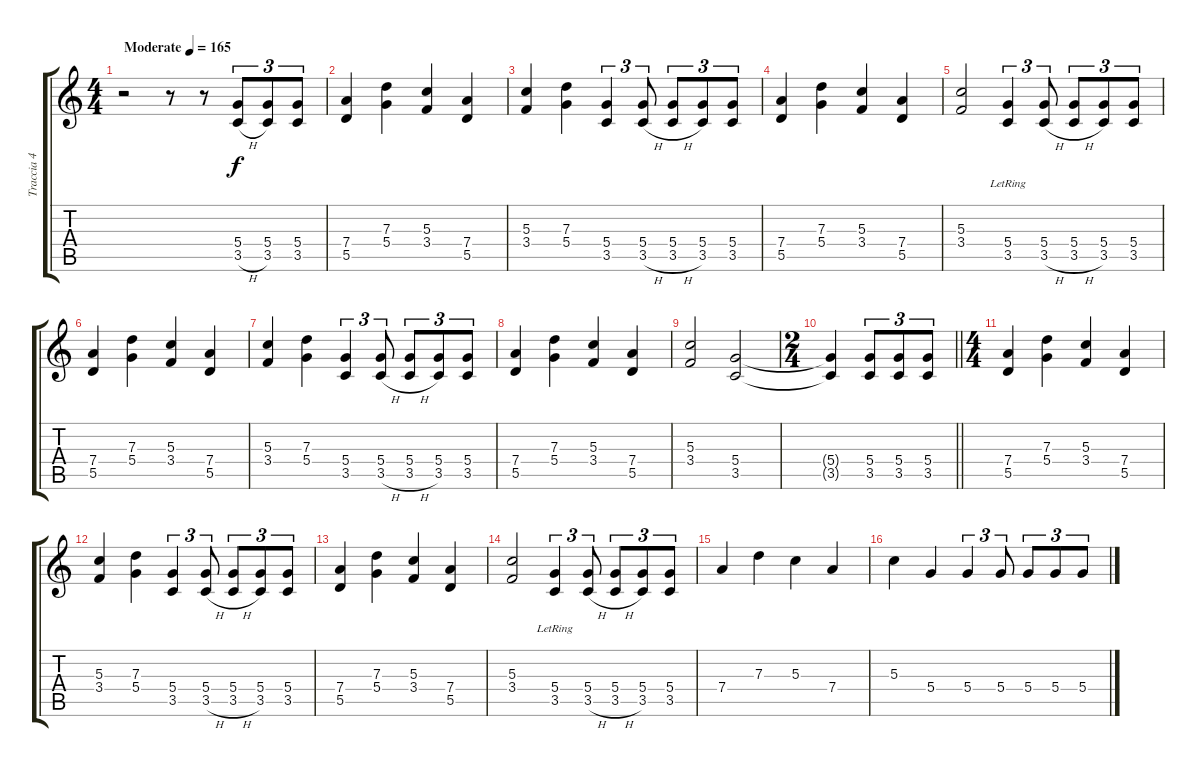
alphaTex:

\track ("Traccia 4" "Traccia 4") {instrument distortionguitar}
\staff {score tabs}
\tuning (E4 B3 G3 D3 A2 E2) {hide}
\ts (4 4)
\tempo (165 "Moderate")
\clef g2
\ks c
r.2{dy f instrument distortionguitar} r.8 r.8 (5.4 3.5{h}).8{tu (3 2)} (5.4 3.5).8{tu (3 2)} (5.4 3.5).8{tu (3 2)} |
(7.4 5.5).4 (7.3 5.4).4 (5.3 3.4).4 (7.4 5.5).4 |
(5.3 3.4).4 (7.3 5.4).4 (5.4 3.5).4{tu (3 2)} (5.4 3.5{h}).8{tu (3 2)} (5.4 3.5{h}).8{tu (3 2)} (5.4 3.5).8{tu (3 2)} (5.4 3.5).8{tu (3 2)} |
(7.4 5.5).4 (7.3 5.4).4 (5.3 3.4).4 (7.4 5.5).4 |
(5.3 3.4).2 (5.4{lr} 3.5).4{tu (3 2)} (5.4 3.5{h}).8{tu (3 2)} (5.4 3.5{h}).8{tu (3 2)} (5.4 3.5).8{tu (3 2)} (5.4 3.5).8{tu (3 2)} |
(7.4 5.5).4 (7.3 5.4).4 (5.3 3.4).4 (7.4 5.5).4 |
(5.3 3.4).4 (7.3 5.4).4 (5.4 3.5).4{tu (3 2)} (5.4 3.5{h}).8{tu (3 2)} (5.4 3.5{h}).8{tu (3 2)} (5.4 3.5).8{tu (3 2)} (5.4 3.5).8{tu (3 2)} |
(7.4 5.5).4 (7.3 5.4).4 (5.3 3.4).4 (7.4 5.5).4 |
(5.3 3.4).2 (5.4 3.5).2 |
\ts (2 4)
\barLineRight lightlight
(5.4{t} 3.5{t}).4 (5.4 3.5).8{tu (3 2)} (5.4 3.5).8{tu (3 2)} (5.4 3.5).8{tu (3 2)} |
\ts (4 4)
\section ("" "")
(7.4 5.5).4 (7.3 5.4).4 (5.3 3.4).4 (7.4 5.5).4 |
(5.3 3.4).4 (7.3 5.4).4 (5.4 3.5).4{tu (3 2)} (5.4 3.5{h}).8{tu (3 2)} (5.4 3.5{h}).8{tu (3 2)} (5.4 3.5).8{tu (3 2)} (5.4 3.5).8{tu (3 2)} |
(7.4 5.5).4 (7.3 5.4).4 (5.3 3.4).4 (7.4 5.5).4 |
(5.3 3.4).2 (5.4{lr} 3.5).4{tu (3 2)} (5.4 3.5{h}).8{tu (3 2)} (5.4 3.5{h}).8{tu (3 2)} (5.4 3.5).8{tu (3 2)} (5.4 3.5).8{tu (3 2)} |
7.4.4 7.3.4 5.3.4 7.4.4 |
5.3.4 5.4.4 5.4.4{tu (3 2)} 5.4.8{tu (3 2)} 5.4.8{tu (3 2)} 5.4.8{tu (3 2)} 5.4.8{tu (3 2)}
